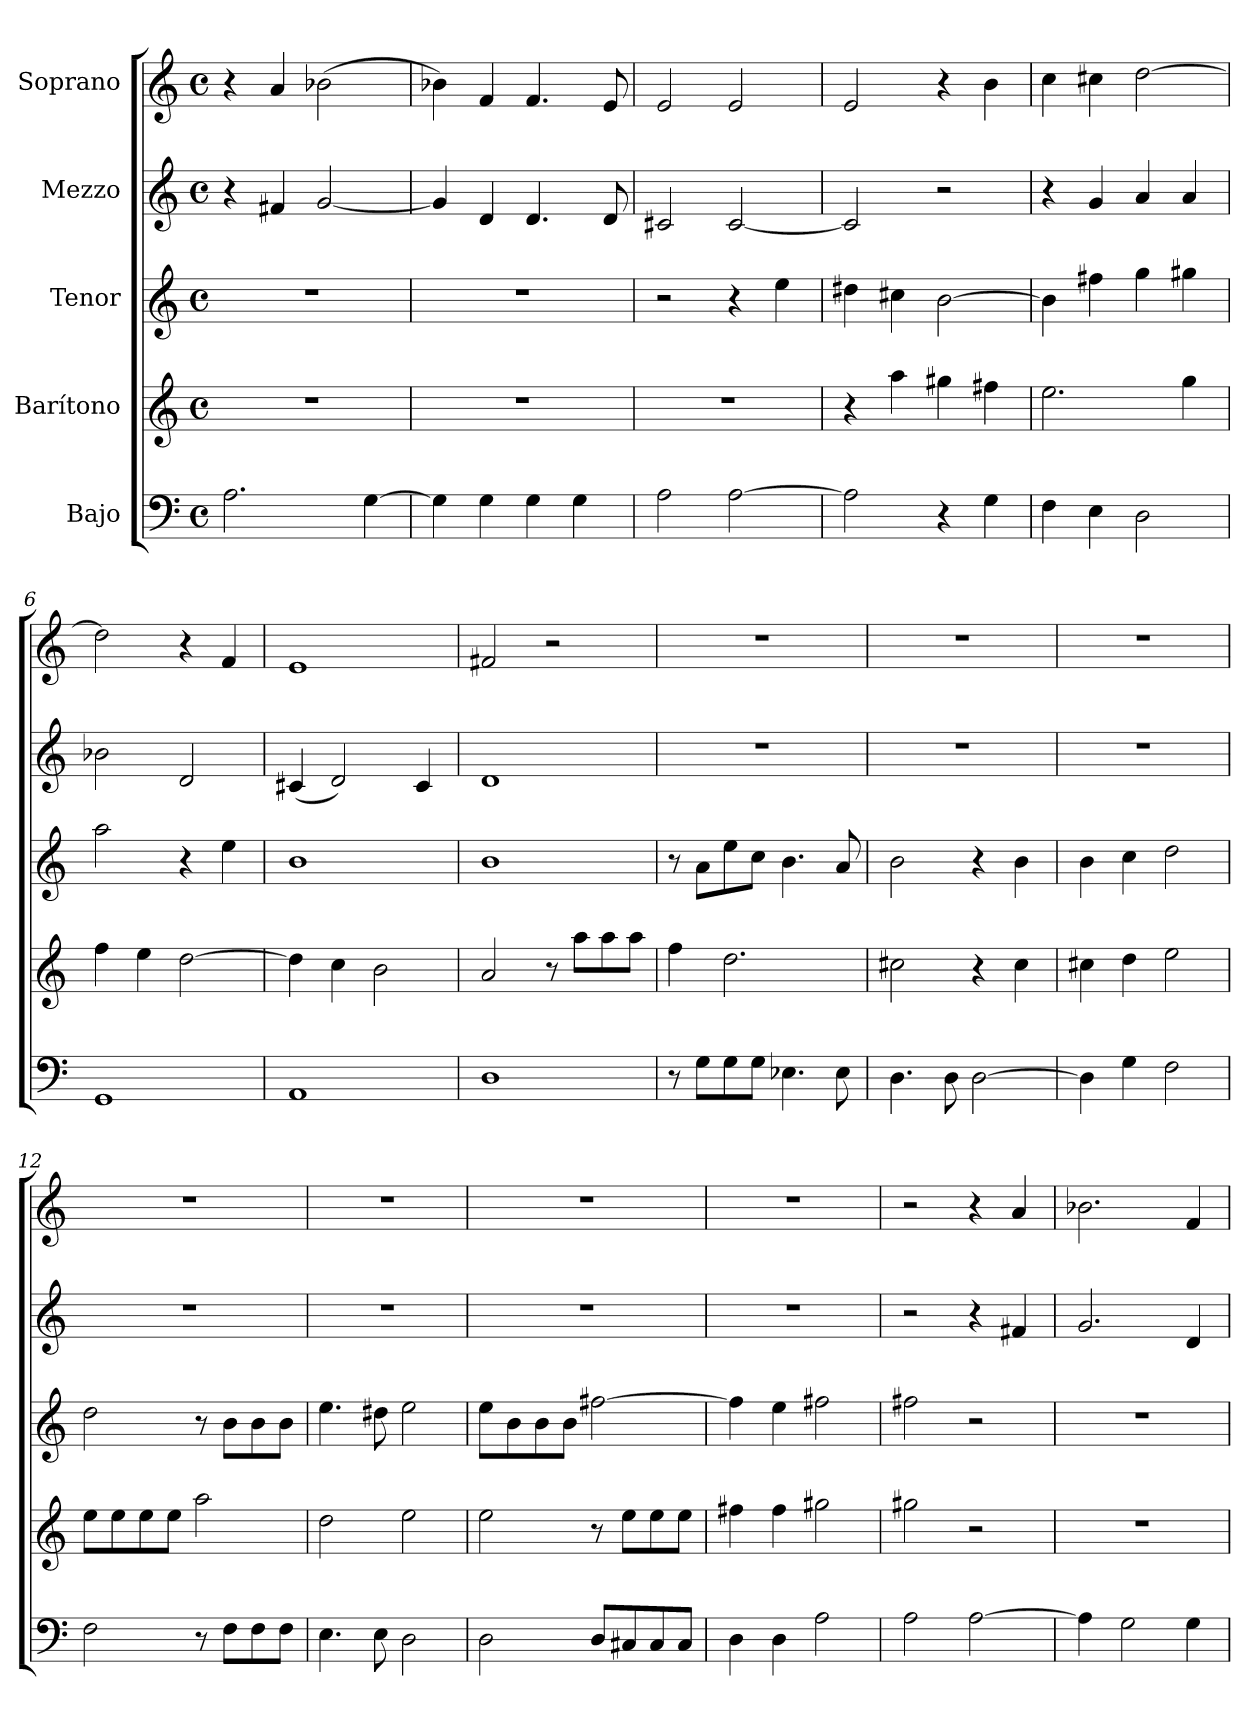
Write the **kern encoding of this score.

**kern	**kern	**kern	**kern	**kern
*part5	*part4	*part3	*part2	*part1
*staff5	*staff4	*staff3	*staff2	*staff1
*I"Bajo	*I"Barítono	*I"Tenor	*I"Mezzo	*I"Soprano
*clefF4	*clefG2	*clefG2	*clefG2	*clefG2
*	*ITrd4c7	*ITrd1c2	*	*
*k[]	*k[b-]	*k[b-e-]	*k[]	*k[]
*M4/4	*M4/4	*M4/4	*M4/4	*M4/4
*met(c)	*met(c)	*met(c)	*met(c)	*met(c)
=1	=1	=1	=1	=1
2.A\	1r	1r	4r	4r
.	.	.	4f#X/	4a/
.	.	.	[2g/	(>2b-X\
[4G\	.	.	.	.
=2	=2	=2	=2	=2
4G\]	1r	1r	4g/]	4b-X\)
4G\	.	.	4d/	4f/
4G\	.	.	4.d/	4.f/
4G\	.	.	.	.
.	.	.	8d/	8e/
=3	=3	=3	=3	=3
2A\	1r	2r	2c#X/	2e/
[2A\	.	4r	[2c#/	2e/
.	.	4dd\	.	.
=4	=4	=4	=4	=4
2A\]	4r	4cc#X\	2c#/]	2e/
.	4dd\	4bn\	.	.
4r	4cc#X\	[2a\	2r	4r
4G\	4bn\	.	.	4b\
=5	=5	=5	=5	=5
4F\	2.a\	4a\]	4r	4cc\
4E\	.	4een\	4g/	4cc#X\
2D\	.	4ff\	4a/	[2dd\
.	4cc\	4ff#X\	4a/	.
=6	=6	=6	=6	=6
1GG	4b-\	2gg\	2b-X\	2dd\]
.	4a\	.	.	.
.	[2g\	4r	2d/	4r
.	.	4dd\	.	4f/
=7	=7	=7	=7	=7
1AA	4g\]	1a	(<4c#X/	1e
.	4f\	.	2d/)	.
.	2e\	.	.	.
.	.	.	4c#/	.
!!LO:LB:g=z
=8	=8	=8	=8	=8
1D	2d/	1a	1d	2f#X/
.	8r	.	.	2r
.	8dd\L	.	.	.
.	8dd\	.	.	.
.	8dd\J	.	.	.
=9	=9	=9	=9	=9
8r	4b-\	8r	1r	1r
8G\L	.	8g\L	.	.
8G\	2.g\	8dd\	.	.
8G\J	.	8b-\J	.	.
4.E-X\	.	4.a\	.	.
8E-\	.	8g/	.	.
=10	=10	=10	=10	=10
4.D\	2f#X\	2a\	1r	1r
8D\	.	.	.	.
[2D\	4r	4r	.	.
.	4f#\	4a\	.	.
=11	=11	=11	=11	=11
4D\]	4f#X\	4a\	1r	1r
4G\	4g\	4b-\	.	.
2F\	2a\	2cc\	.	.
=12	=12	=12	=12	=12
2F\	8a\L	2cc\	1r	1r
.	8a\	.	.	.
.	8a\	.	.	.
.	8a\J	.	.	.
8r	2dd\	8r	.	.
8F\L	.	8a\L	.	.
8F\	.	8a\	.	.
8F\J	.	8a\J	.	.
=13	=13	=13	=13	=13
4.E\	2g\	4.dd\	1r	1r
8E\	.	8cc#X\	.	.
2D\	2a\	2dd\	.	.
=14	=14	=14	=14	=14
2D\	2a\	8dd\L	1r	1r
.	.	8a\	.	.
.	.	8a\	.	.
.	.	8a\J	.	.
8D/L	8r	[2een\	.	.
8C#X/	8a\L	.	.	.
8C#/	8a\	.	.	.
8C#/J	8a\J	.	.	.
!!LO:PB:g=z
=15	=15	=15	=15	=15
4D\	4bn\	4ee\]	1r	1r
4D\	4b\	4dd\	.	.
2A\	2cc#X\	2een\	.	.
=16	=16	=16	=16	=16
2A\	2cc#X\	2een\	2r	2r
[2A\	2r	2r	4r	4r
.	.	.	4f#X/	4a/
=17	=17	=17	=17	=17
4A\]	1r	1r	2.g/	2.b-X\
2G\	.	.	.	.
4G\	.	.	4d/	4f/
=	=	=	=	=
*-	*-	*-	*-	*-
